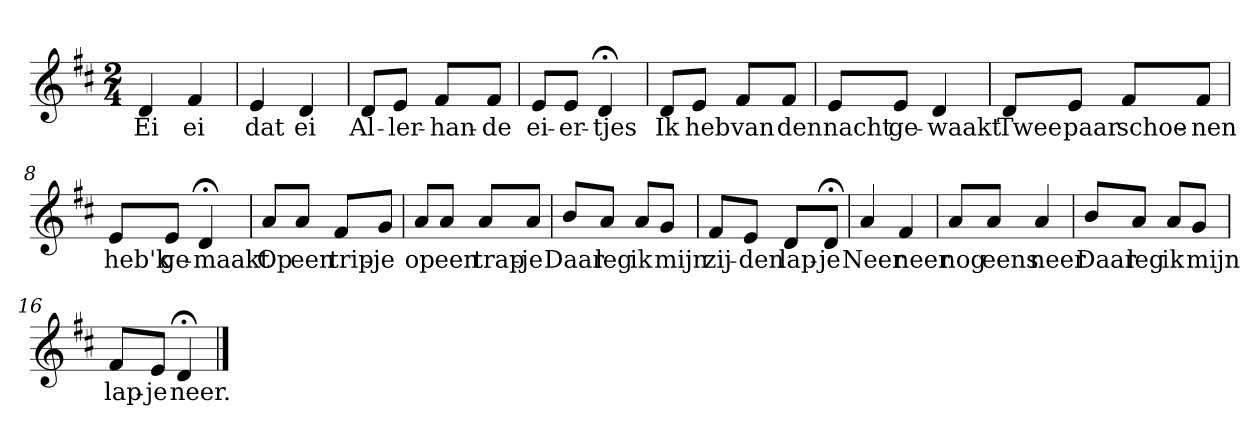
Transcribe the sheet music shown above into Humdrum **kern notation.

**kern	**text
*part1	*part1
*staff1	*staff1
*k[f#c#]	*
*D:	*
*M2/4	*
*MM120	*
=1	=1
4d	Ei
4f#	ei
=2	=2
4e	dat
4d	ei
=3	=3
8dL	Al-
8eJ	-ler-
8f#L	-han-
8f#J	-de
=4	=4
8eL	ei-
8eJ	-er-
4d;<	-tjes
=5	=5
8dL	Ik
8eJ	heb
8f#L	van
8f#J	den
=6	=6
8eL	nacht
8eJ	ge-
4d	-waakt
=7	=7
8dL	Twee
8eJ	paar
8f#L	schoe-
8f#J	-nen
=8	=8
8eL	heb'k
8eJ	ge-
4d;<	-maakt
=9	=9
8aL	Op
8aJ	een
8f#L	trip-
8gJ	-je
=10	=10
8aL	op
8aJ	een
8aL	trap-
8aJ	-je
=11	=11
8bL	Daar
8aJ	leg
8aL	ik
8gJ	mijn
=12	=12
8f#L	zij-
8eJ	-den
8dL	lap-
8d;<J	-je
=13	=13
4a	Neer
4f#	neer
=14	=14
8aL	nog
8aJ	eens
4a	neer
=15	=15
8bL	Daar
8aJ	leg
8aL	ik
8gJ	mijn
=16	=16
8f#L	lap-
8eJ	-je
4d;<	neer.
==	==
*-	*-
